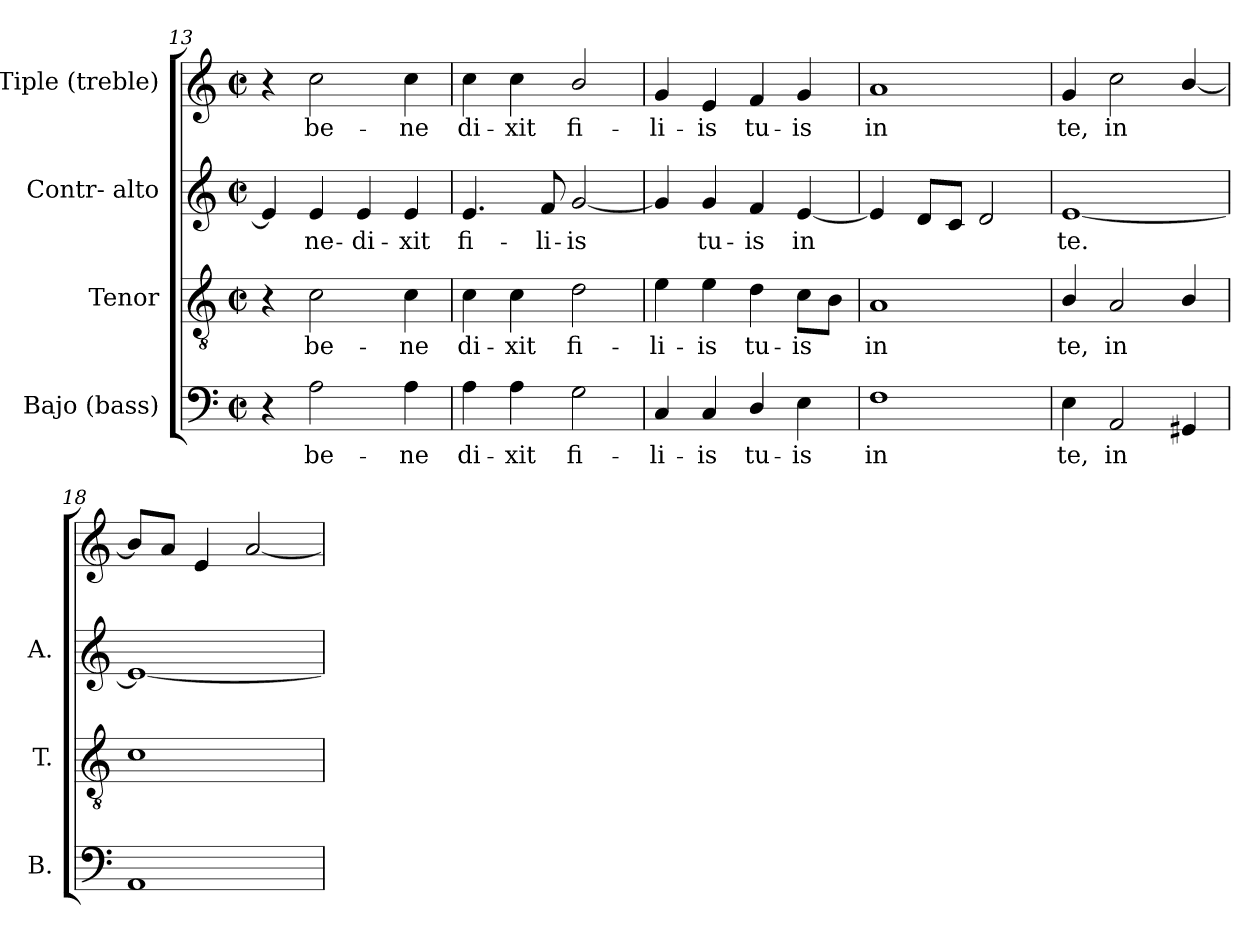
**kern	**text	**kern	**text	**kern	**text	**kern	**text
*part4	*part4	*part3	*part3	*part2	*part2	*part1	*part1
*staff4	*staff4	*staff3	*staff3	*staff2	*staff2	*staff1	*staff1
*I"Bajo (bass)	*	*I"Tenor	*	*I"Contr- alto	*	*I"Tiple (treble)	*
*I'B.	*	*I'T.	*	*I'A.	*	*	*
*clefF4	*	*clefGv2	*	*clefG2	*	*clefG2	*
*	*	*ITrd7c12	*	*	*	*	*
*k[]	*	*k[]	*	*k[]	*	*k[]	*
*C:	*	*C:	*	*C:	*	*C:	*
*M2/2	*	*M2/2	*	*M2/2	*	*M2/2	*
*met(c|)	*	*met(c|)	*	*met(c|)	*	*met(c|)	*
=13	=13	=13	=13	=13	=13	=13	=13
4r	.	4r	.	4ei/]	.	4r	.
!	!LO:LY:b:color=#000000	!	!	!	!	!	!
!	!	!	!LO:LY:b:color=#000000	!	!	!	!
!	!	!	!	!	!LO:LY:b:color=#000000	!	!
!	!	!	!	!	!	!	!LO:LY:b:color=#000000
2Ai\	be-	2Ci\	be-	4ei/	-ne-	2cci\	be-
!	!	!	!	!	!LO:LY:b:color=#000000	!	!
.	.	.	.	4ei/	-di-	.	.
!	!LO:LY:b:color=#000000	!	!	!	!	!	!
!	!	!	!LO:LY:b:color=#000000	!	!	!	!
!	!	!	!	!	!LO:LY:b:color=#000000	!	!
!	!	!	!	!	!	!	!LO:LY:b:color=#000000
4Ai\	-ne	4Ci\	-ne	4ei/	-xit	4cci\	-ne
=14	=14	=14	=14	=14	=14	=14	=14
!	!LO:LY:b:color=#000000	!	!	!	!	!	!
!	!	!	!LO:LY:b:color=#000000	!	!	!	!
!	!	!	!	!	!LO:LY:b:color=#000000	!	!
!	!	!	!	!	!	!	!LO:LY:b:color=#000000
4Ai\	di-	4Ci\	di-	4.ei/	fi-	4cci\	di-
!	!LO:LY:b:color=#000000	!	!	!	!	!	!
!	!	!	!LO:LY:b:color=#000000	!	!	!	!
!	!	!	!	!	!	!	!LO:LY:b:color=#000000
4Ai\	-xit	4Ci\	-xit	.	.	4cci\	-xit
!	!	!	!	!	!LO:LY:b:color=#000000	!	!
.	.	.	.	8fi/	-li-	.	.
!	!LO:LY:b:color=#000000	!	!	!	!	!	!
!	!	!	!LO:LY:b:color=#000000	!	!	!	!
!	!	!	!	!	!LO:LY:b:color=#000000	!	!
!	!	!	!	!	!	!	!LO:LY:b:color=#000000
2Gi\	fi-	2Di\	fi-	[2gi/	-is	2bi/	fi-
!!LO:LB:g=z
=15	=15	=15	=15	=15	=15	=15	=15
!	!LO:LY:b:color=#000000	!	!	!	!	!	!
!	!	!	!LO:LY:b:color=#000000	!	!	!	!
!	!	!	!	!	!	!	!LO:LY:b:color=#000000
4Ci/	-li-	4Ei\	-li-	4gi/]	.	4gi/	-li-
!	!LO:LY:b:color=#000000	!	!	!	!	!	!
!	!	!	!LO:LY:b:color=#000000	!	!	!	!
!	!	!	!	!	!LO:LY:b:color=#000000	!	!
!	!	!	!	!	!	!	!LO:LY:b:color=#000000
4Ci/	-is	4Ei\	-is	4gi/	tu-	4ei/	-is
!	!LO:LY:b:color=#000000	!	!	!	!	!	!
!	!	!	!LO:LY:b:color=#000000	!	!	!	!
!	!	!	!	!	!LO:LY:b:color=#000000	!	!
!	!	!	!	!	!	!	!LO:LY:b:color=#000000
4Di/	tu-	4Di\	tu-	4fi/	-is	4fi/	tu-
!	!LO:LY:b:color=#000000	!	!	!	!	!	!
!	!	!	!LO:LY:b:color=#000000	!	!	!	!
!	!	!	!	!	!LO:LY:b:color=#000000	!	!
!	!	!	!	!	!	!	!LO:LY:b:color=#000000
4Ei\	-is	8Ci\L	-is	[4ei/	in	4gi/	-is
.	.	8BBi\J	.	.	.	.	.
=16	=16	=16	=16	=16	=16	=16	=16
!	!LO:LY:b:color=#000000	!	!	!	!	!	!
!	!	!	!LO:LY:b:color=#000000	!	!	!	!
!	!	!	!	!	!	!	!LO:LY:b:color=#000000
1Fi	in	1AAi	in	4ei/]	.	1ai	in
.	.	.	.	8di/L	.	.	.
.	.	.	.	8ci/J	.	.	.
.	.	.	.	2di/	.	.	.
=17	=17	=17	=17	=17	=17	=17	=17
!	!LO:LY:b:color=#000000	!	!	!	!	!	!
!	!	!	!LO:LY:b:color=#000000	!	!	!	!
!	!	!	!	!	!LO:LY:b:color=#000000	!	!
!	!	!	!	!	!	!	!LO:LY:b:color=#000000
4Ei\	te,	4BBi/	te,	[1ei	te.	4gi/	te,
!	!LO:LY:b:color=#000000	!	!	!	!	!	!
!	!	!	!LO:LY:b:color=#000000	!	!	!	!
!	!	!	!	!	!	!	!LO:LY:b:color=#000000
2AAi/	in	2AAi/	in	.	.	2cci\	in
4GG#Xi/	.	4BBi/	.	.	.	[4bi/	.
=18	=18	=18	=18	=18	=18	=18	=18
1AAi	.	1Ci	.	1ei_	.	8bi/L]	.
.	.	.	.	.	.	8ai/J	.
.	.	.	.	.	.	4ei/	.
.	.	.	.	.	.	[2ai/	.
=	=	=	=	=	=	=	=
*-	*-	*-	*-	*-	*-	*-	*-
